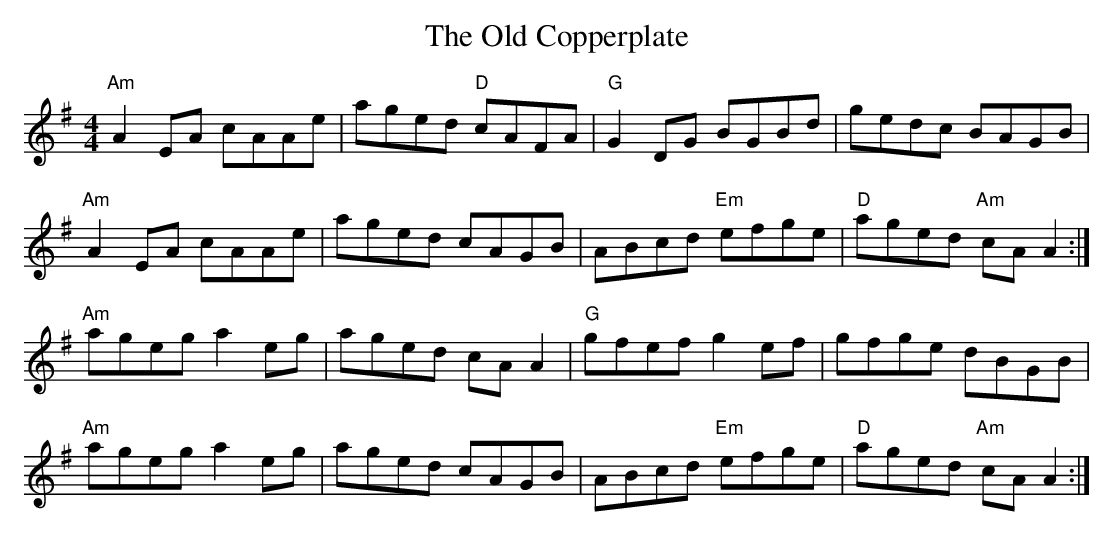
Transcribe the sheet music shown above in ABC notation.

X:1
T:The Old Copperplate
M:4/4
L:1/8
K:G
"Am"A2 EA cAAe|aged "D"cAFA|"G"G2 DG BGBd|gedc BAGB|
"Am"A2 EA cAAe|aged cAGB|ABcd "Em"efge|"D"aged "Am"cA A2:|
"Am"ageg a2 eg|aged cA A2|"G"gfef g2 ef|gfge dBGB|
"Am"ageg a2 eg|aged cAGB|ABcd "Em"efge|"D"aged "Am"cA A2:|
